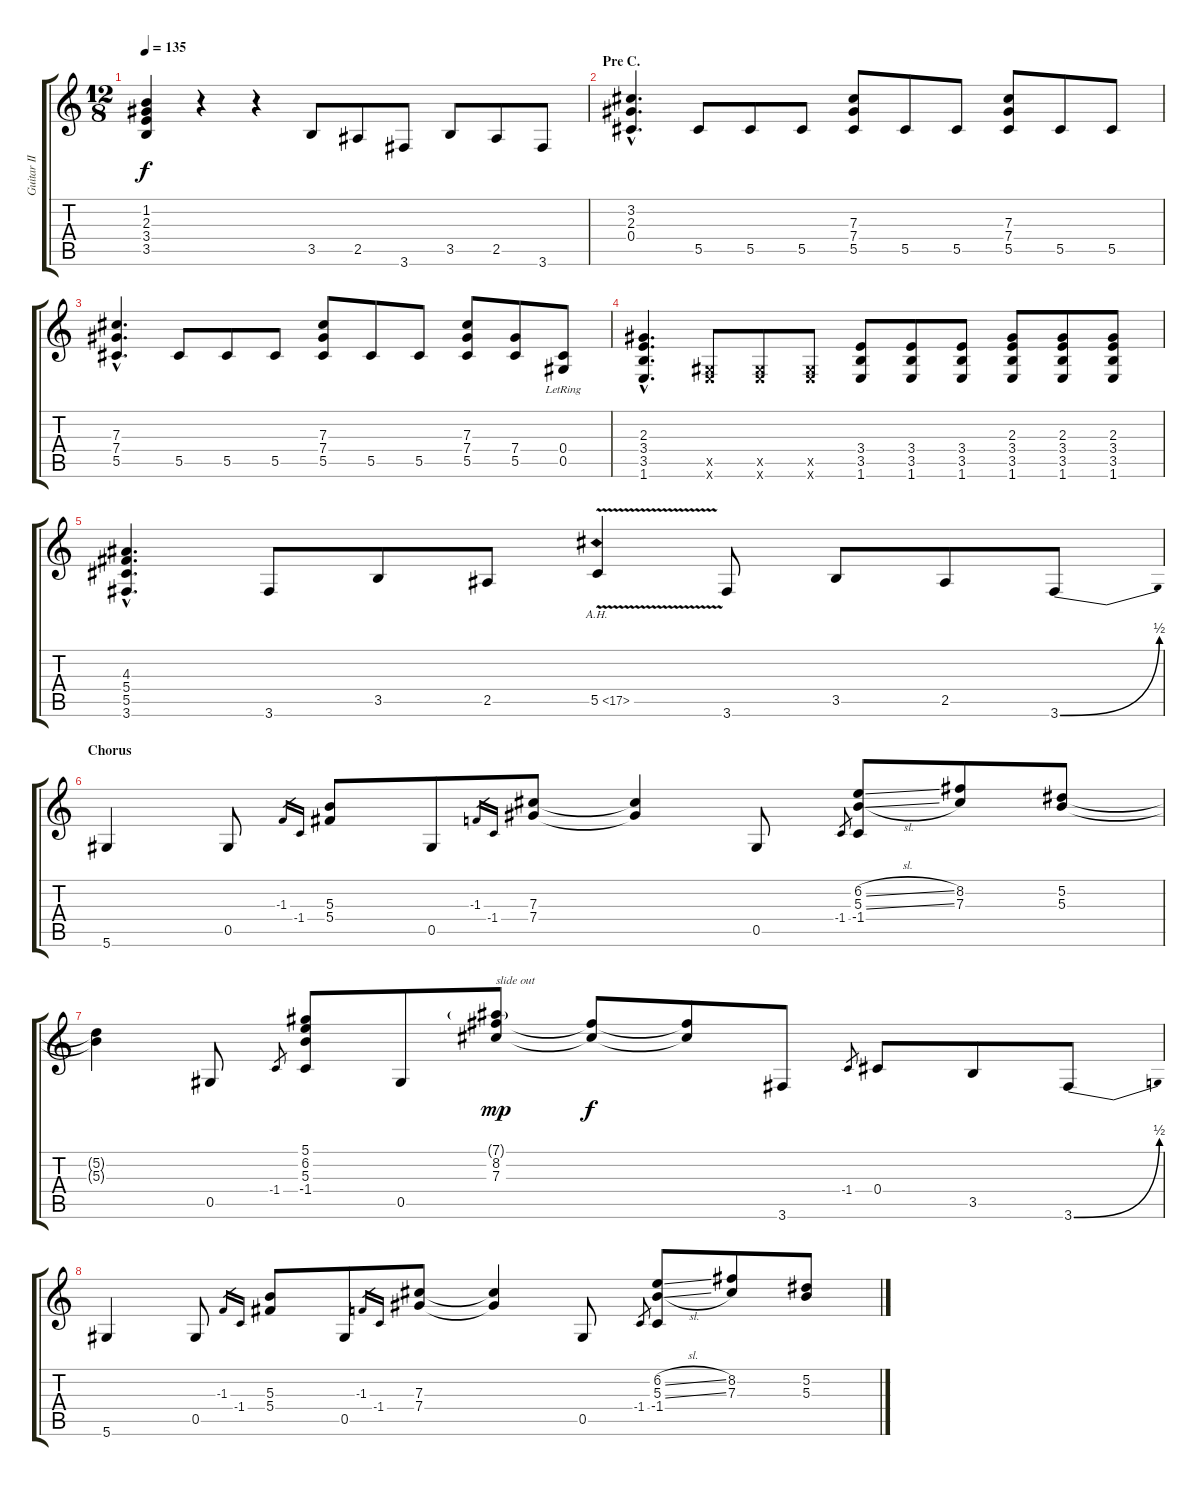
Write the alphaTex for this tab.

\track ("Guitar II - Chris Risola" "Guitar II ") {instrument overdrivenguitar}
\staff {score tabs}
\tuning (Eb4 Bb3 Gb3 Db3 Ab2 Eb2) {hide}
\ts (12 8)
\tempo 135
\clef g2
\ks c
(1.2 2.3 3.4 3.5).4{dy f} r.4 r.4 3.5.8 2.5.8 3.6.8 3.5.8 2.5.8 3.6.8 |
\section ("" "Pre C.")
(3.2{hac} 2.3{hac} 0.4{hac}).4{d} 5.5.8 5.5.8 5.5.8 (7.3 7.4 5.5).8 5.5.8 5.5.8 (7.3 7.4 5.5).8 5.5.8 5.5.8 |
(7.3{hac} 7.4{hac} 5.5{hac}).4{d} 5.5.8 5.5.8 5.5.8 (7.3 7.4 5.5).8 5.5.8 5.5.8 (7.3 7.4 5.5).8 (7.4 5.5).8 (0.4 0.5{lr}).8 |
(2.3{hac} 3.4{hac} 3.5{hac} 1.6{hac}).4{d} (0.5{x} 1.6{x}).8 (0.5{x} 1.6{x}).8 (0.5{x} 1.6{x}).8 (3.4 3.5 1.6).8 (3.4 3.5 1.6).8 (3.4 3.5 1.6).8 (2.3 3.4 3.5 1.6).8 (2.3 3.4 3.5 1.6).8 (2.3 3.4 3.5 1.6).8 |
(4.3{hac} 5.4{hac} 5.5{hac} 3.6{hac}).4{d} 3.6.8 3.5.8 2.5.8 5.5{ah 12 v}.4 3.6.8 3.5.8 2.5.8 3.6{be (bend 0 0 60 2)}.8 |
\section ("" "Chorus")
5.6.4 0.5.8 -1.3.16{gr} -1.4.16{gr} (5.3 5.4).8 0.5.8 -1.3.16{gr} -1.4.16{gr} (7.3 7.4).8 (7.3{t} 7.4{t}).4 0.5.8 -1.4.8{gr} (6.2{sl} 5.3{sl} -1.4).8 (8.2 7.3).8 (5.2 5.3).8 |
(5.2{t} 5.3{t}).4 0.5.8 -1.4.8{gr} (5.1 6.2 5.3 -1.4).8 0.5.8 (7.1{g} 8.2 7.3).8{txt "slide out" dy mp} (8.2{t} 7.3{t}).8{dy f} (8.2{t} 7.3{t}).8 3.6.8 -1.4.8{gr} 0.4.8 3.5.8 3.6{be (bend 0 0 60 2)}.8 |
5.6.4 0.5.8 -1.3.16{gr} -1.4.16{gr} (5.3 5.4).8 0.5.8 -1.3.16{gr} -1.4.16{gr} (7.3 7.4).8 (7.3{t} 7.4{t}).4 0.5.8 -1.4.8{gr} (6.2{sl} 5.3{sl} -1.4).8 (8.2 7.3).8 (5.2 5.3).8
